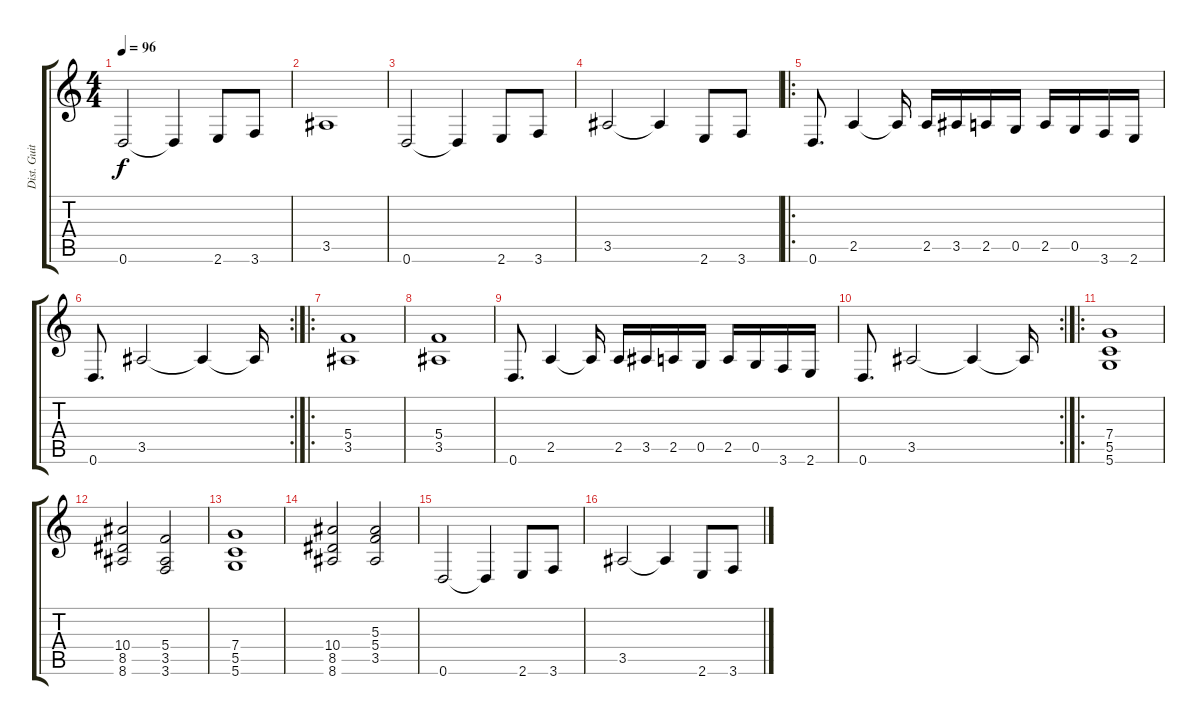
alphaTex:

\track ("Dist. Guitar I" "Dist. Guit") {instrument distortionguitar}
\staff {score tabs}
\tuning (D4 A3 F3 C3 G2 D2) {hide}
\ts (4 4)
\tempo 96
\clef g2
\ks c
0.6.2{dy f instrument distortionguitar} 0.6{t}.4 2.6.8 3.6.8 |
3.5.1 |
0.6.2 0.6{t}.4 2.6.8 3.6.8 |
3.5.2 3.5{t}.4 2.6.8 3.6.8 |
\ro
0.6.8{d} 2.5.4 2.5{t}.16 2.5.16 3.5.16 2.5.16 0.5.16 2.5.16 0.5.16 3.6.16 2.6.16 |
\rc 2
0.6.8{d} 3.5.2 3.5{t}.4 3.5{t}.16 |
\ro
(5.4 3.5).1 |
(5.4 3.5).1 |
0.6.8{d} 2.5.4 2.5{t}.16 2.5.16 3.5.16 2.5.16 0.5.16 2.5.16 0.5.16 3.6.16 2.6.16 |
\rc 2
0.6.8{d} 3.5.2 3.5{t}.4 3.5{t}.16 |
\ro
(7.4 5.5 5.6).1 |
(10.4 8.5 8.6).2 (5.4 3.5 3.6).2 |
(7.4 5.5 5.6).1 |
(10.4 8.5 8.6).2 (5.3 5.4 3.5).2 |
0.6.2 0.6{t}.4 2.6.8 3.6.8 |
3.5.2 3.5{t}.4 2.6.8 3.6.8
